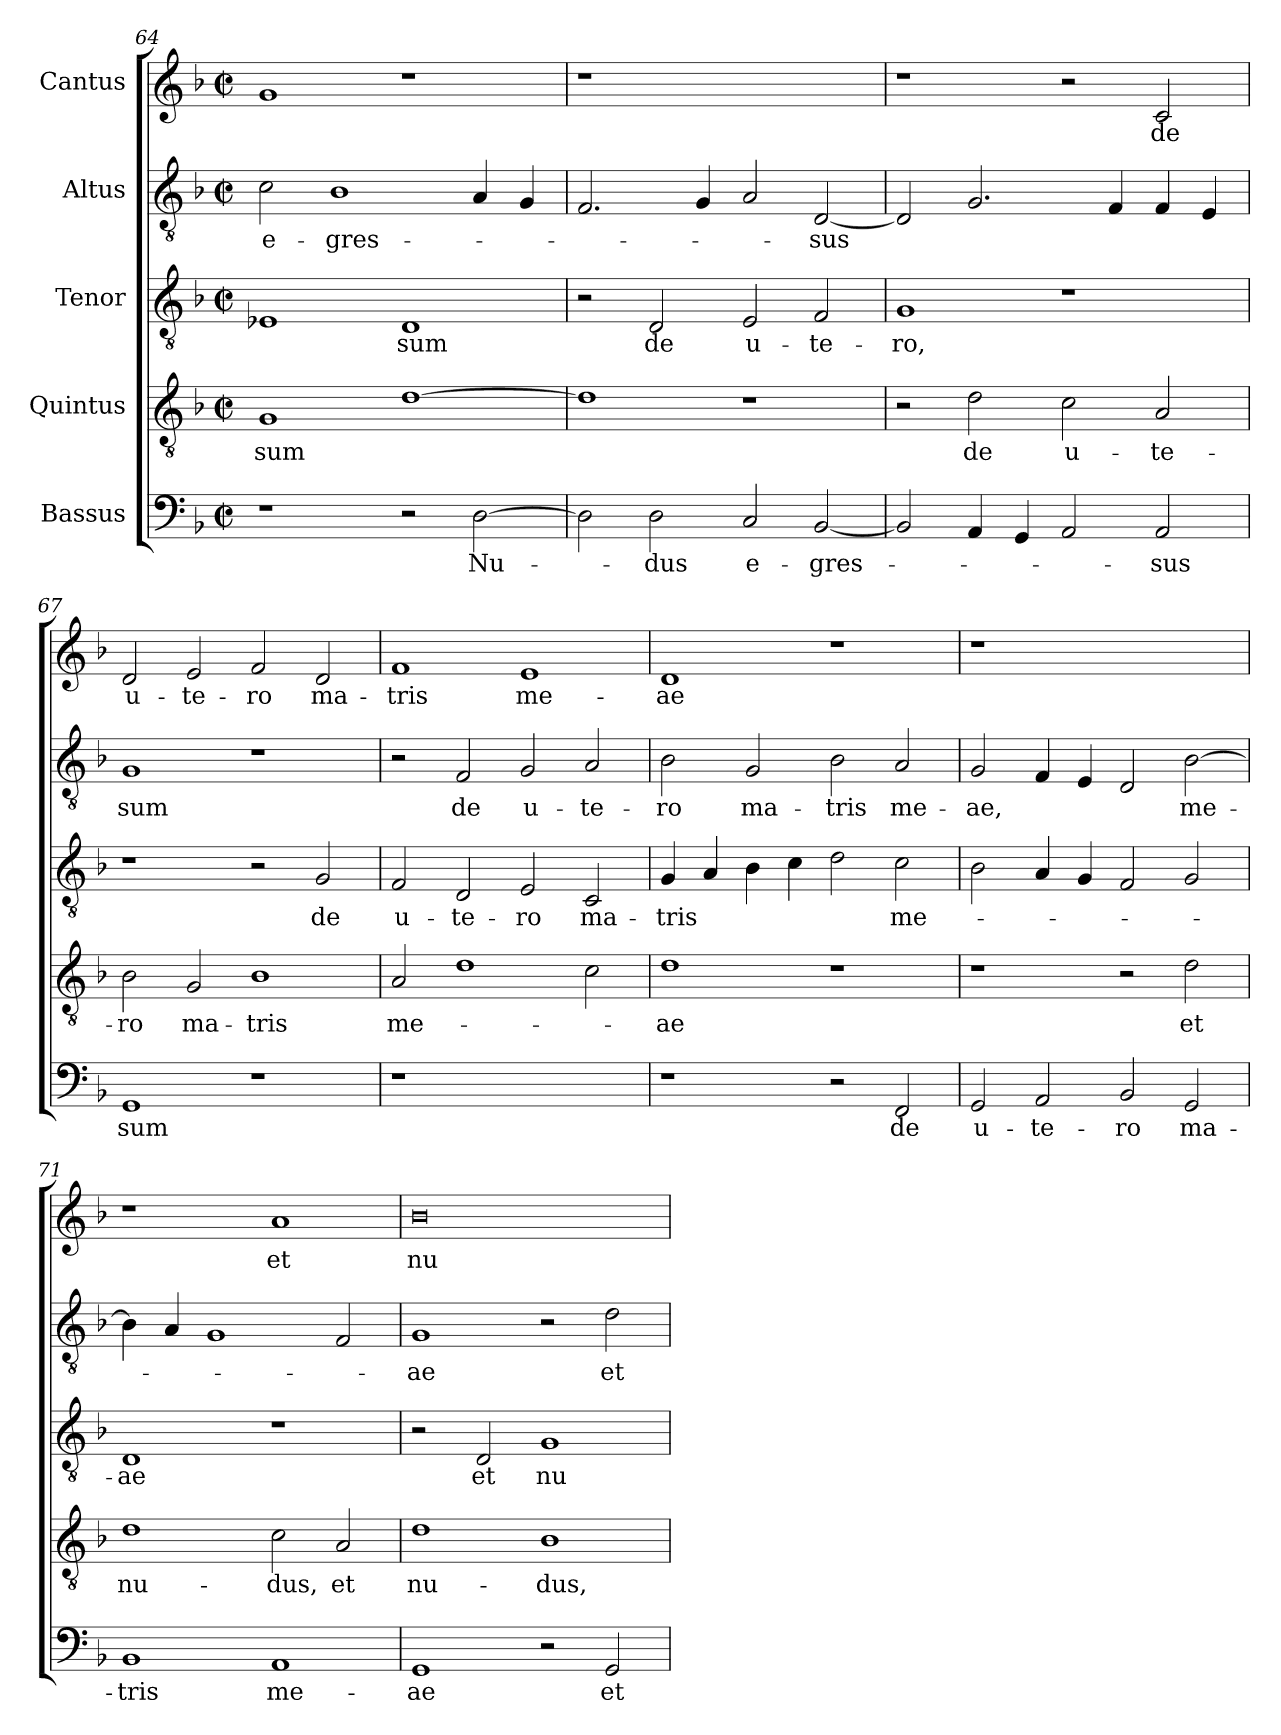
**kern	**text	**kern	**text	**kern	**text	**kern	**text	**kern	**text
*part5	*part5	*part4	*part4	*part3	*part3	*part2	*part2	*part1	*part1
*staff5	*staff5	*staff4	*staff4	*staff3	*staff3	*staff2	*staff2	*staff1	*staff1
*I"Bassus	*	*I"Quintus	*	*I"Tenor	*	*I"Altus	*	*I"Cantus	*
*clefF4	*	*clefGv2	*	*clefGv2	*	*clefGv2	*	*clefG2	*
*k[b-]	*	*k[b-]	*	*k[b-]	*	*k[b-]	*	*k[b-]	*
*F:	*	*F:	*	*F:	*	*F:	*	*F:	*
*M2/2	*	*M2/2	*	*M2/2	*	*M2/2	*	*M2/2	*
*met(c|)	*	*met(c|)	*	*met(c|)	*	*met(c|)	*	*met(c|)	*
=64	=64	=64	=64	=64	=64	=64	=64	=64	=64
1r	.	1G	sum	1E-X	.	2c\	e-	1g	.
.	.	.	.	.	.	1B-	-gres-	.	.
2r	.	[1d	.	1D	sum	.	.	1r	.
[2D\	Nu-	.	.	.	.	4A/	.	.	.
.	.	.	.	.	.	4G/	.	.	.
=65	=65	=65	=65	=65	=65	=65	=65	=65	=65
2D\]	.	1d]	.	2r	.	2.F/	.	1r	.
2D\	-dus	.	.	2D/	de	.	.	.	.
.	.	.	.	.	.	4G/	.	.	.
2C/	e-	1r	.	2E/	u-	2A/	.	1ryy	.
[2BB-/	-gres-	.	.	2F/	-te-	[2D/	-sus	.	.
=66	=66	=66	=66	=66	=66	=66	=66	=66	=66
2BB-/]	.	2r	.	1G	-ro,	2D/]	.	1r	.
4AA/	.	2d\	de	.	.	2.G/	.	.	.
4GG/	.	.	.	.	.	.	.	.	.
2AA/	.	2c\	u-	1r	.	.	.	2r	.
.	.	.	.	.	.	4F/	.	.	.
2AA/	-sus	2A/	-te-	.	.	4F/	.	2c/	de
.	.	.	.	.	.	4E/	.	.	.
=67	=67	=67	=67	=67	=67	=67	=67	=67	=67
1GG	sum	2B-\	-ro	1r	.	1G	sum	2d/	u-
.	.	2G/	ma-	.	.	.	.	2e/	-te-
1r	.	1B-	-tris	2r	.	1r	.	2f/	-ro
.	.	.	.	2G/	de	.	.	2d/	ma-
=68	=68	=68	=68	=68	=68	=68	=68	=68	=68
1r	.	2A/	me-	2F/	u-	2r	.	1f	-tris
.	.	1d	.	2D/	-te-	2F/	de	.	.
1ryy	.	.	.	2E/	-ro	2G/	u-	1e	me-
.	.	2c\	.	2C/	ma-	2A/	-te-	.	.
!!LO:LB:g=z
=69	=69	=69	=69	=69	=69	=69	=69	=69	=69
1r	.	1d	-ae	4G/	-tris	2B-\	-ro	1d	-ae
.	.	.	.	4A/	.	.	.	.	.
.	.	.	.	4B-\	.	2G/	ma-	.	.
.	.	.	.	4c\	.	.	.	.	.
2r	.	1r	.	2d\	.	2B-\	-tris	1r	.
2FF/	de	.	.	2c\	me-	2A/	me-	.	.
=70	=70	=70	=70	=70	=70	=70	=70	=70	=70
2GG/	u-	1r	.	2B-\	.	2G/	-ae,	1r	.
2AA/	-te-	.	.	4A/	.	4F/	.	.	.
.	.	.	.	4G/	.	4E/	.	.	.
2BB-/	-ro	2r	.	2F/	.	2D/	.	1ryy	.
2GG/	ma-	2d\	et	2G/	.	[2B-\	me-	.	.
=71	=71	=71	=71	=71	=71	=71	=71	=71	=71
1BB-	-tris	1d	nu-	1D	-ae	4B-\]	.	1r	.
.	.	.	.	.	.	4A/	.	.	.
.	.	.	.	.	.	1G	.	.	.
1AA	me-	2c\	-dus,	1r	.	.	.	1a	et
.	.	2A/	et	.	.	2F/	.	.	.
=72	=72	=72	=72	=72	=72	=72	=72	=72	=72
1GG	-ae	1d	nu-	2r	.	1G	-ae	0b-	nu-
.	.	.	.	2D/	et	.	.	.	.
2r	.	1B-	-dus,	1G	nu-	2r	.	.	.
2GG/	et	.	.	.	.	2d\	et	.	.
=	=	=	=	=	=	=	=	=	=
*-	*-	*-	*-	*-	*-	*-	*-	*-	*-
